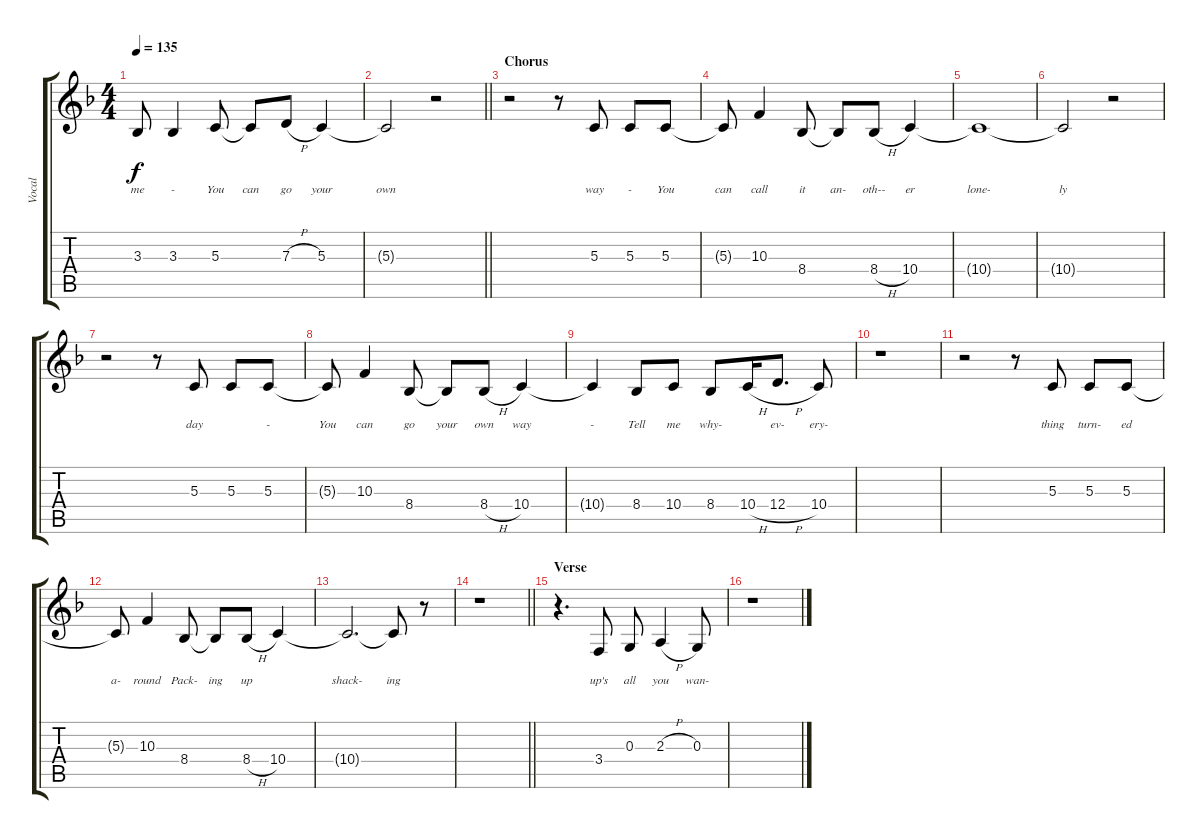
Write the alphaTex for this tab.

\track ("Vocal" "Vocal") {instrument flute}
\staff {score tabs}
\tuning (E4 B3 G3 D3 A2 E2) {hide}
\ts (4 4)
\tempo 135
\clef g2
\ks f
3.3.8{lyrics (0 "me") lyrics (1 "") lyrics (2 "") lyrics (3 "") lyrics (4 "") dy f} 3.3.4{lyrics (0 "-") lyrics (1 "") lyrics (2 "") lyrics (3 "") lyrics (4 "")} 5.3.8{lyrics (0 "You") lyrics (1 "") lyrics (2 "") lyrics (3 "") lyrics (4 "")} 5.3{t}.8{lyrics (0 "can") lyrics (1 "") lyrics (2 "") lyrics (3 "") lyrics (4 "")} 7.3{h}.8{lyrics (0 "go") lyrics (1 "") lyrics (2 "") lyrics (3 "") lyrics (4 "")} 5.3.4{lyrics (0 "your") lyrics (1 "") lyrics (2 "") lyrics (3 "") lyrics (4 "")} |
\barLineRight lightlight
5.3{t}.2{lyrics (0 "own") lyrics (1 "") lyrics (2 "") lyrics (3 "") lyrics (4 "")} r.2 |
\section ("" "Chorus")
r.2 r.8 5.3.8{lyrics (0 "way") lyrics (1 "") lyrics (2 "") lyrics (3 "") lyrics (4 "")} 5.3.8{lyrics (0 "-") lyrics (1 "") lyrics (2 "") lyrics (3 "") lyrics (4 "")} 5.3.8{lyrics (0 "You") lyrics (1 "") lyrics (2 "") lyrics (3 "") lyrics (4 "")} |
5.3{t}.8{lyrics (0 "can") lyrics (1 "") lyrics (2 "") lyrics (3 "") lyrics (4 "")} 10.3.4{lyrics (0 "call") lyrics (1 "") lyrics (2 "") lyrics (3 "") lyrics (4 "")} 8.4.8{lyrics (0 "it") lyrics (1 "") lyrics (2 "") lyrics (3 "") lyrics (4 "")} 8.4{t}.8{lyrics (0 "an-") lyrics (1 "") lyrics (2 "") lyrics (3 "") lyrics (4 "")} 8.4{h}.8{lyrics (0 "oth--") lyrics (1 "") lyrics (2 "") lyrics (3 "") lyrics (4 "")} 10.4.4{lyrics (0 "er") lyrics (1 "") lyrics (2 "") lyrics (3 "") lyrics (4 "")} |
10.4{t}.1{lyrics (0 "lone-") lyrics (1 "") lyrics (2 "") lyrics (3 "") lyrics (4 "")} |
10.4{t}.2{lyrics (0 "ly") lyrics (1 "") lyrics (2 "") lyrics (3 "") lyrics (4 "")} r.2 |
r.2 r.8 5.3.8{lyrics (0 "day") lyrics (1 "") lyrics (2 "") lyrics (3 "") lyrics (4 "")} 5.3.8{lyrics (0 " ") lyrics (1 "") lyrics (2 "") lyrics (3 "") lyrics (4 "")} 5.3.8{lyrics (0 "-") lyrics (1 "") lyrics (2 "") lyrics (3 "") lyrics (4 "")} |
5.3{t}.8{lyrics (0 "You") lyrics (1 "") lyrics (2 "") lyrics (3 "") lyrics (4 "")} 10.3.4{lyrics (0 "can") lyrics (1 "") lyrics (2 "") lyrics (3 "") lyrics (4 "")} 8.4.8{lyrics (0 "go") lyrics (1 "") lyrics (2 "") lyrics (3 "") lyrics (4 "")} 8.4{t}.8{lyrics (0 "your") lyrics (1 "") lyrics (2 "") lyrics (3 "") lyrics (4 "")} 8.4{h}.8{lyrics (0 "own") lyrics (1 "") lyrics (2 "") lyrics (3 "") lyrics (4 "")} 10.4.4{lyrics (0 "way") lyrics (1 "") lyrics (2 "") lyrics (3 "") lyrics (4 "")} |
10.4{t}.4{lyrics (0 "-") lyrics (1 "") lyrics (2 "") lyrics (3 "") lyrics (4 "")} 8.4.8{lyrics (0 "Tell") lyrics (1 "") lyrics (2 "") lyrics (3 "") lyrics (4 "")} 10.4.8{lyrics (0 "me") lyrics (1 "") lyrics (2 "") lyrics (3 "") lyrics (4 "")} 8.4.8{lyrics (0 "why-") lyrics (1 "") lyrics (2 "") lyrics (3 "") lyrics (4 "")} 10.4{h}.16{lyrics (0 " ") lyrics (1 "") lyrics (2 "") lyrics (3 "") lyrics (4 "")} 12.4{h}.8{d lyrics (0 "ev-") lyrics (1 "") lyrics (2 "") lyrics (3 "") lyrics (4 "")} 10.4.8{lyrics (0 "ery-") lyrics (1 "") lyrics (2 "") lyrics (3 "") lyrics (4 "")} |
r.1 |
r.2 r.8 5.3.8{lyrics (0 "thing") lyrics (1 "") lyrics (2 "") lyrics (3 "") lyrics (4 "")} 5.3.8{lyrics (0 "turn-") lyrics (1 "") lyrics (2 "") lyrics (3 "") lyrics (4 "")} 5.3.8{lyrics (0 "ed") lyrics (1 "") lyrics (2 "") lyrics (3 "") lyrics (4 "")} |
5.3{t}.8{lyrics (0 "a-") lyrics (1 "") lyrics (2 "") lyrics (3 "") lyrics (4 "")} 10.3.4{lyrics (0 "round") lyrics (1 "") lyrics (2 "") lyrics (3 "") lyrics (4 "")} 8.4.8{lyrics (0 "Pack-") lyrics (1 "") lyrics (2 "") lyrics (3 "") lyrics (4 "")} 8.4{t}.8{lyrics (0 "ing") lyrics (1 "") lyrics (2 "") lyrics (3 "") lyrics (4 "")} 8.4{h}.8{lyrics (0 "up") lyrics (1 "") lyrics (2 "") lyrics (3 "") lyrics (4 "")} 10.4.4{lyrics (0 " ") lyrics (1 "") lyrics (2 "") lyrics (3 "") lyrics (4 "")} |
10.4{t}.2{d lyrics (0 "shack-") lyrics (1 "") lyrics (2 "") lyrics (3 "") lyrics (4 "")} 10.4{t}.8{lyrics (0 "ing") lyrics (1 "") lyrics (2 "") lyrics (3 "") lyrics (4 "")} r.8 |
\barLineRight lightlight
r.1 |
\section ("" "Verse")
r.4{d} 3.4.8{lyrics (0 "up's") lyrics (1 "") lyrics (2 "") lyrics (3 "") lyrics (4 "")} 0.3.8{lyrics (0 "all") lyrics (1 "") lyrics (2 "") lyrics (3 "") lyrics (4 "")} 2.3{h}.4{lyrics (0 "you") lyrics (1 "") lyrics (2 "") lyrics (3 "") lyrics (4 "")} 0.3.8{lyrics (0 "wan-") lyrics (1 "") lyrics (2 "") lyrics (3 "") lyrics (4 "")} |
r.1
